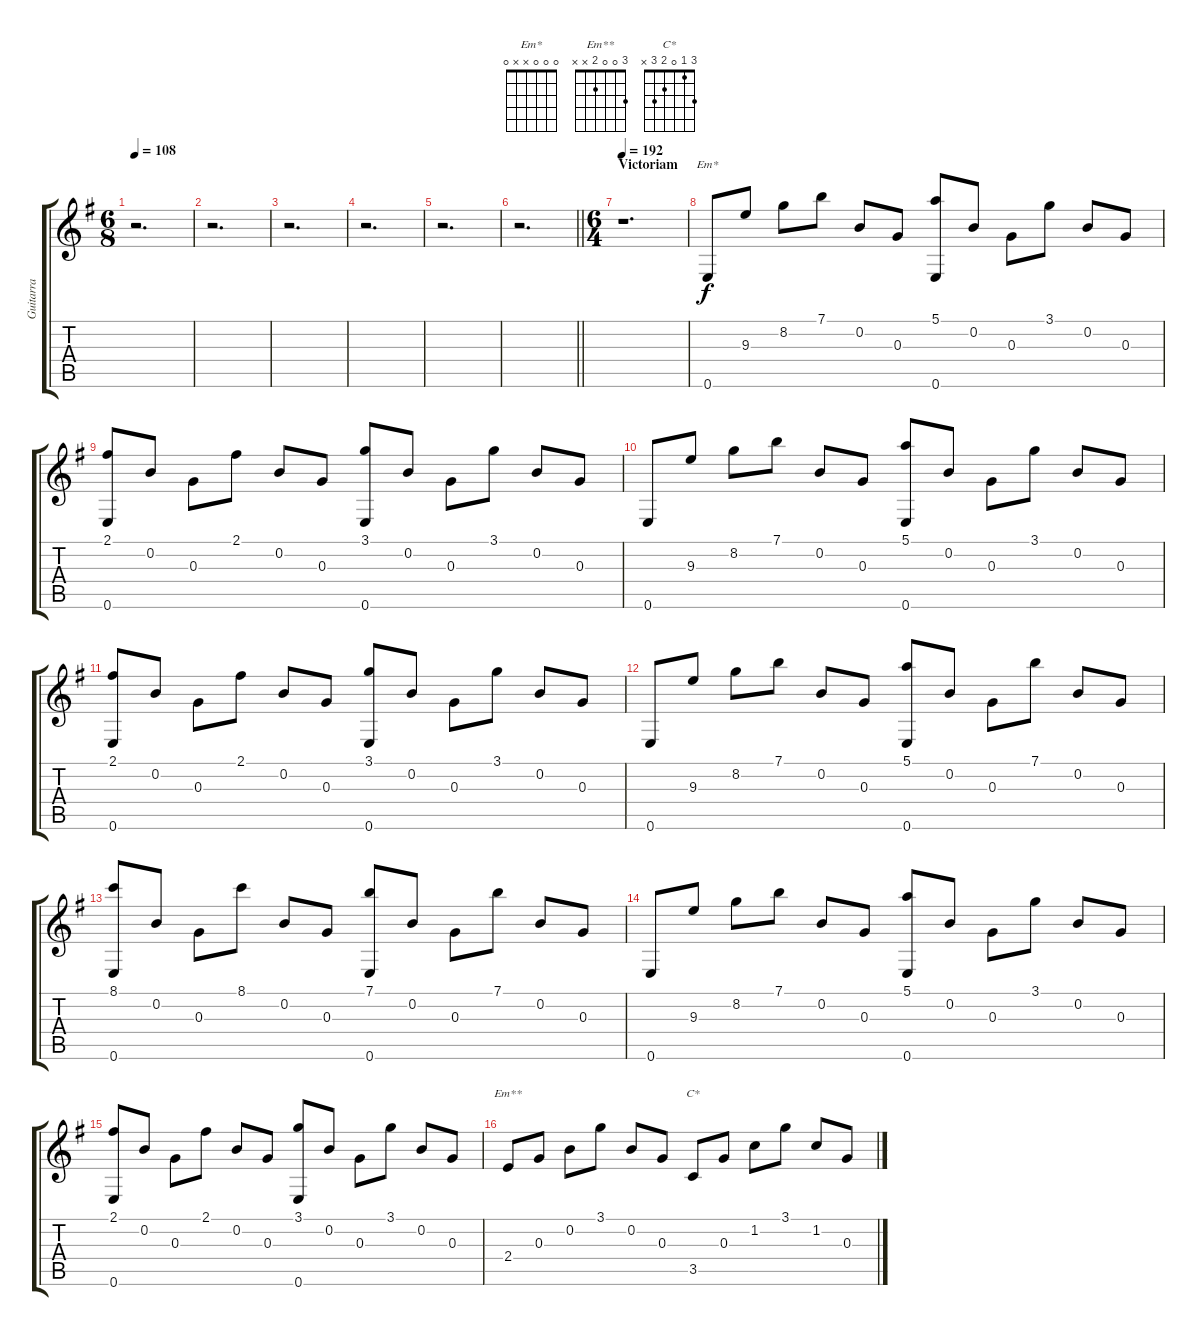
\track ("Guitarra" "Guitarra") {instrument acousticguitarsteel}
\staff {score tabs}
\tuning (E4 B3 G3 D3 A2 E2) {hide}
\chord ("Em*" 0 0 0 x x 0)
\chord ("Em**" 3 0 0 2 x x)
\chord ("C*" 3 1 0 2 3 x)
\ts (6 8)
\tempo 108
\clef g2
\ks eminor
r.2{d dy f} |
r.2{d} |
r.2{d} |
r.2{d} |
r.2{d} |
\barLineRight lightlight
r.2{d} |
\ts (6 4)
\section ("" "Victoriam")
\tempo 192
r.1{d} |
0.6.8{ch "Em*"} 9.3.8 8.2.8 7.1.8 0.2.8 0.3.8 (5.1 0.6).8 0.2.8 0.3.8 3.1.8 0.2.8 0.3.8 |
(2.1 0.6).8 0.2.8 0.3.8 2.1.8 0.2.8 0.3.8 (3.1 0.6).8 0.2.8 0.3.8 3.1.8 0.2.8 0.3.8 |
0.6.8 9.3.8 8.2.8 7.1.8 0.2.8 0.3.8 (5.1 0.6).8 0.2.8 0.3.8 3.1.8 0.2.8 0.3.8 |
(2.1 0.6).8 0.2.8 0.3.8 2.1.8 0.2.8 0.3.8 (3.1 0.6).8 0.2.8 0.3.8 3.1.8 0.2.8 0.3.8 |
0.6.8 9.3.8 8.2.8 7.1.8 0.2.8 0.3.8 (5.1 0.6).8 0.2.8 0.3.8 7.1.8 0.2.8 0.3.8 |
(8.1 0.6).8 0.2.8 0.3.8 8.1.8 0.2.8 0.3.8 (7.1 0.6).8 0.2.8 0.3.8 7.1.8 0.2.8 0.3.8 |
0.6.8 9.3.8 8.2.8 7.1.8 0.2.8 0.3.8 (5.1 0.6).8 0.2.8 0.3.8 3.1.8 0.2.8 0.3.8 |
(2.1 0.6).8 0.2.8 0.3.8 2.1.8 0.2.8 0.3.8 (3.1 0.6).8 0.2.8 0.3.8 3.1.8 0.2.8 0.3.8 |
2.4.8{ch "Em**"} 0.3.8 0.2.8 3.1.8 0.2.8 0.3.8 3.5.8{ch "C*"} 0.3.8 1.2.8 3.1.8 1.2.8 0.3.8
